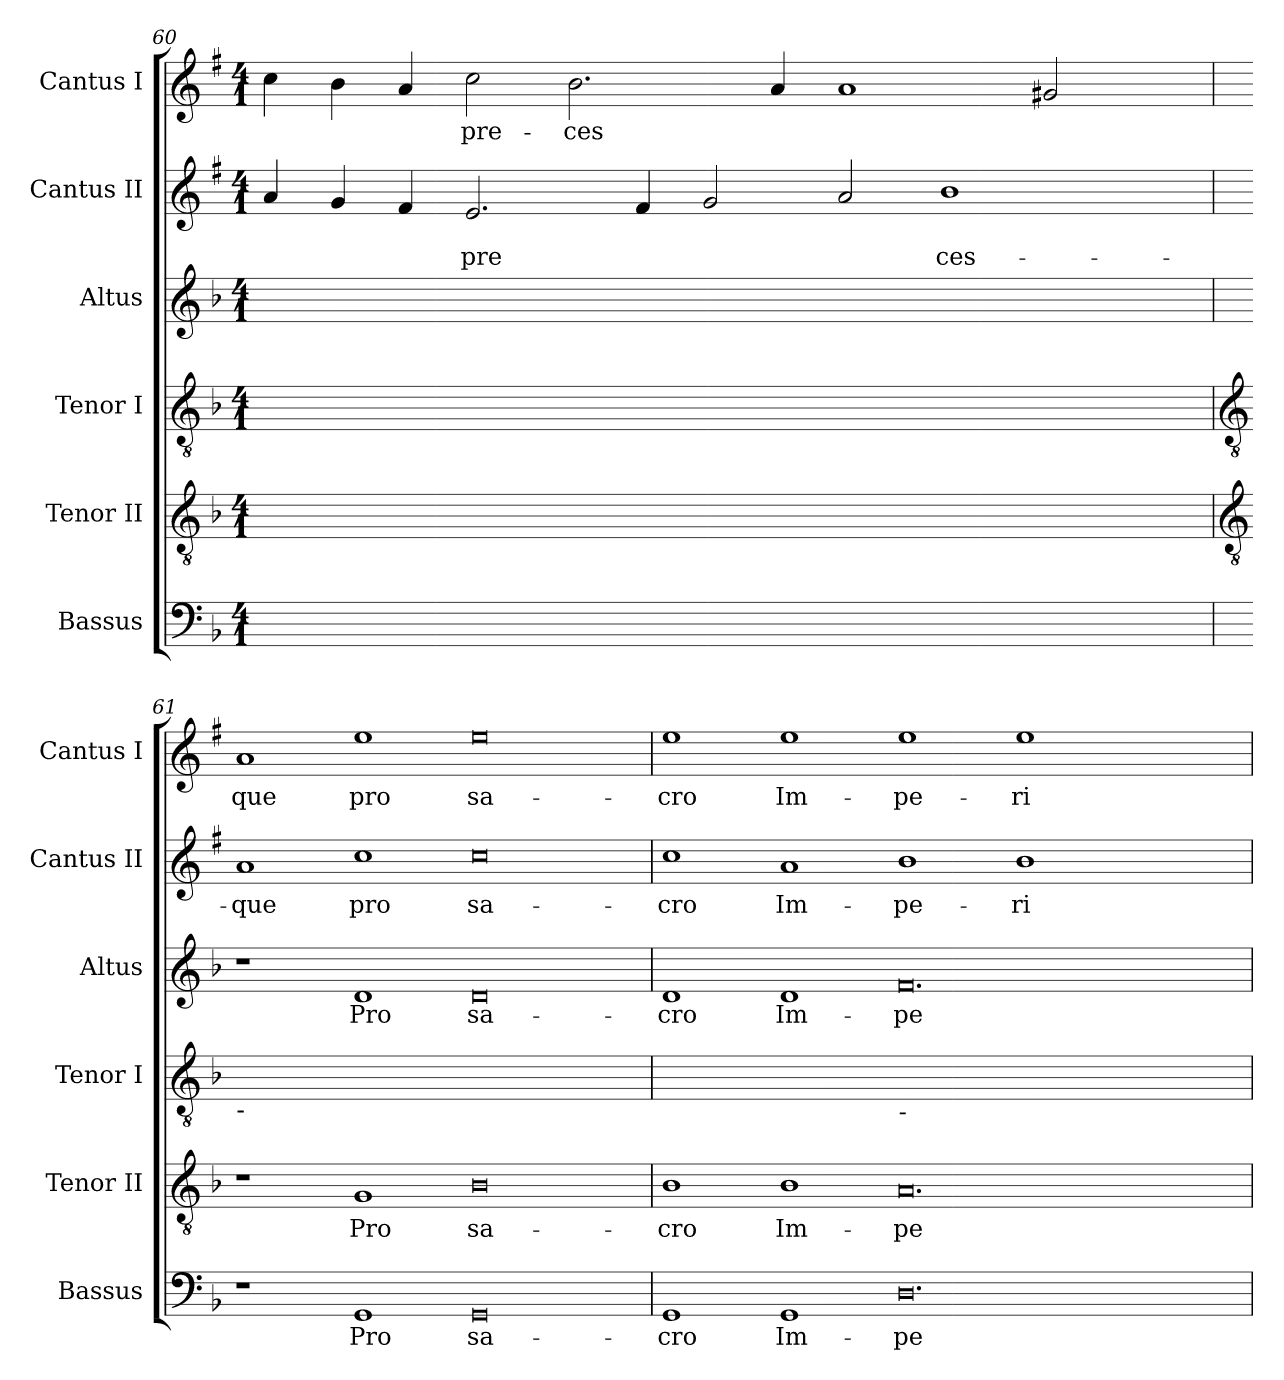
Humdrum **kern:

**kern	**text	**kern	**text	**kern	**text	**kern	**text	**kern	**text	**kern	**text
*part6	*part6	*part5	*part5	*part4	*part4	*part3	*part3	*part2	*part2	*part1	*part1
*staff6	*staff6	*staff5	*staff5	*staff4	*staff4	*staff3	*staff3	*staff2	*staff2	*staff1	*staff1
*I"Bassus	*	*I"Tenor II	*	*I"Tenor I	*	*I"Altus	*	*I"Cantus II	*	*I"Cantus I	*
*I'Bassus	*	*I'Tenor II	*	*I'Tenor I	*	*I'Altus	*	*I'Cantus II	*	*I'Cantus I	*
*clefF4	*	*clefGv2	*	*clefGv2	*	*clefG2	*	*clefG2	*	*clefG2	*
*	*	*	*	*	*	*	*	*ITrd1c2	*	*ITrd1c2	*
*k[b-]	*	*k[b-]	*	*k[b-]	*	*k[b-]	*	*k[b-]	*	*k[b-]	*
*F:	*	*F:	*	*F:	*	*F:	*	*F:	*	*F:	*
*M4/1	*	*M4/1	*	*M4/1	*	*M4/1	*	*M4/1	*	*M4/1	*
=60	=60	=60	=60	=60	=60	=60	=60	=60	=60	=60	=60
*	*	*	*	*	*	*	*	*^	*	*^	*
00ryy	.	00ryy	.	00ryy	.	00ryy	.	4g	00ryy	.	4b-	4ryy	.
.	.	.	.	.	.	.	.	4f	.	.	4a	4%15ryy	.
.	.	.	.	.	.	.	.	4e	.	.	4g	.	.
!	!	!	!	!	!	!	!	!	!	!LO:LY:b	!	!	!LO:LY:b
.	.	.	.	.	.	.	.	2.d	.	pre	2b-	.	pre-
!	!	!	!	!	!	!	!	!	!	!	!	!	!LO:LY:b
.	.	.	.	.	.	.	.	.	.	.	2.a	.	-ces
.	.	.	.	.	.	.	.	4e	.	.	.	.	.
.	.	.	.	.	.	.	.	2f	.	.	.	.	.
.	.	.	.	.	.	.	.	.	.	.	4g	.	.
.	.	.	.	.	.	.	.	2g	.	.	1g	.	.
!	!	!	!	!	!	!	!	!	!	!LO:LY:b	!	!	!
.	.	.	.	.	.	.	.	1a	.	ces-	.	.	.
.	.	.	.	.	.	.	.	.	.	.	2f#	.	.
.	.	.	.	.	.	.	.	4ryy	.	.	4ryy	.	.
*	*	*	*	*	*	*	*	*	*	*	*v	*v	*
!!LO:LB:g=z
=61	=61	=61	=61	=61	=61	=61	=61	=61	=61	=61	=61	=61
*	*	*clefGv2	*	*clefGv2	*	*	*	*	*	*	*	*
!	!	!	!	!LO:TX:b:t=-	!	!	!	!	!	!	!	!
!	!	!	!	!	!LO:LY:b	!	!	!	!	!LO:LY:b	!	!LO:LY:b
1r	.	1r	.	[0Gyy	To	1r	.	1g	00ryy	-que	1g	que
!	!LO:LY:b	!	!LO:LY:b	!	!	!	!LO:LY:b	!	!	!LO:LY:b	!	!LO:LY:b
1GG	Pro	1G	Pro	.	.	1d	Pro	1b-	.	pro	1dd	pro
!	!LO:LY:b	!	!LO:LY:b	!	!	!	!LO:LY:b	!	!	!LO:LY:b	!	!LO:LY:b
0GG	sa-	0B-	sa-	0Gyy_	.	0d	sa-	0b-	.	sa-	0dd	sa-
=62	=62	=62	=62	=62	=62	=62	=62	=62	=62	=62	=62	=62
!	!LO:LY:b	!	!LO:LY:b	!	!	!	!LO:LY:b	!	!	!LO:LY:b	!	!LO:LY:b
1GG	-cro	1B-	-cro	0Gyy]	.	1d	-cro	1b-	00ryy	-cro	1dd	-cro
!	!LO:LY:b	!	!LO:LY:b	!	!	!	!LO:LY:b	!	!	!LO:LY:b	!	!LO:LY:b
1GG	Im-	1B-	Im-	.	.	1d	Im-	1g	.	Im-	1dd	Im-
!	!	!	!	!LO:TX:b:t=-	!	!	!	!	!	!	!	!
!	!LO:LY:b	!	!LO:LY:b	!	!	!	!LO:LY:b	!	!	!LO:LY:b	!	!LO:LY:b
0.D	-pe	0.A	-pe	[0Fyy	.	0.f	-pe	1a	.	-pe-	1dd	-pe-
!	!	!	!	!	!	!	!	!	!	!LO:LY:b	!	!LO:LY:b
.	.	.	.	.	.	.	.	1a	.	-ri-	1dd	-ri-
.	.	.	.	1ryy	.	.	.	1ryy	1ryy	.	1ryy	.
*	*	*	*	*	*	*	*	*v	*v	*	*	*
=	=	=	=	=	=	=	=	=	=	=	=
*-	*-	*-	*-	*-	*-	*-	*-	*-	*-	*-	*-
